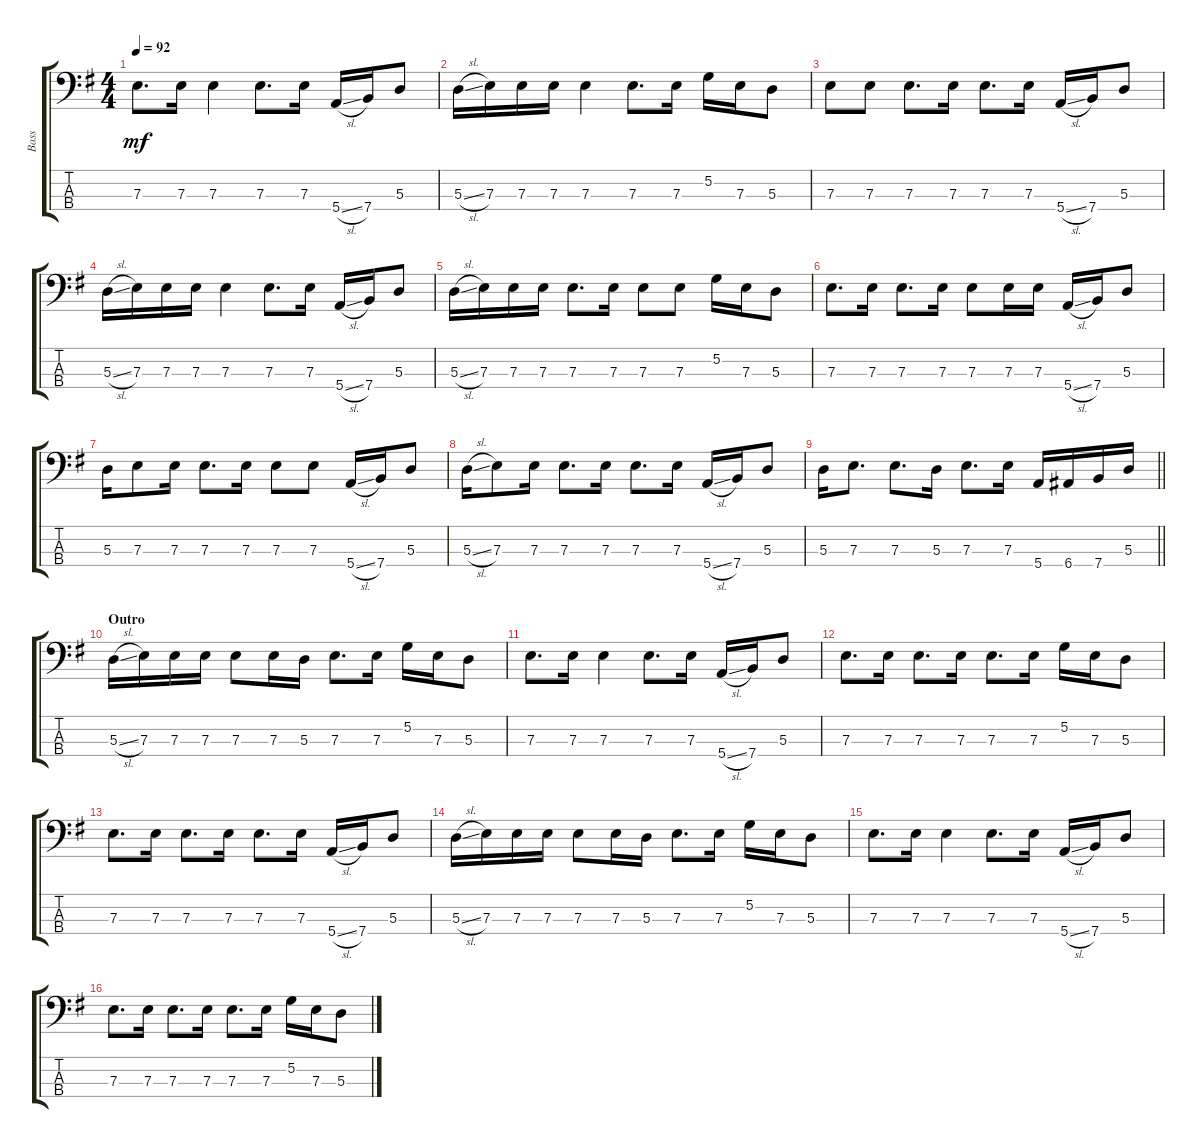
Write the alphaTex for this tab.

\track ("Bass" "Bass") {instrument electricbasspick}
\staff {score tabs}
\tuning (G2 D2 A1 E1) {hide}
\ts (4 4)
\tempo 92
\clef f4
\ks g
7.3.8{d dy mf} 7.3.16 7.3.4 7.3.8{d} 7.3.16 5.4{sl}.16 7.4.16 5.3.8 |
5.3{sl}.16 7.3.16 7.3.16 7.3.16 7.3.4 7.3.8{d} 7.3.16 5.2.16 7.3.16 5.3.8 |
7.3.8 7.3.8 7.3.8{d} 7.3.16 7.3.8{d} 7.3.16 5.4{sl}.16 7.4.16 5.3.8 |
5.3{sl}.16 7.3.16 7.3.16 7.3.16 7.3.4 7.3.8{d} 7.3.16 5.4{sl}.16 7.4.16 5.3.8 |
5.3{sl}.16 7.3.16 7.3.16 7.3.16 7.3.8{d} 7.3.16 7.3.8 7.3.8 5.2.16 7.3.16 5.3.8 |
7.3.8{d} 7.3.16 7.3.8{d} 7.3.16 7.3.8 7.3.16 7.3.16 5.4{sl}.16 7.4.16 5.3.8 |
5.3.16 7.3.8 7.3.16 7.3.8{d} 7.3.16 7.3.8 7.3.8 5.4{sl}.16 7.4.16 5.3.8 |
5.3{sl}.16 7.3.8 7.3.16 7.3.8{d} 7.3.16 7.3.8{d} 7.3.16 5.4{sl}.16 7.4.16 5.3.8 |
\barLineRight lightlight
5.3.16 7.3.8{d} 7.3.8{d} 5.3.16 7.3.8{d} 7.3.16 5.4.16 6.4.16 7.4.16 5.3.16 |
\section ("" "Outro")
5.3{sl}.16 7.3.16 7.3.16 7.3.16 7.3.8 7.3.16 5.3.16 7.3.8{d} 7.3.16 5.2.16 7.3.16 5.3.8 |
7.3.8{d} 7.3.16 7.3.4 7.3.8{d} 7.3.16 5.4{sl}.16 7.4.16 5.3.8 |
7.3.8{d} 7.3.16 7.3.8{d} 7.3.16 7.3.8{d} 7.3.16 5.2.16 7.3.16 5.3.8 |
7.3.8{d} 7.3.16 7.3.8{d} 7.3.16 7.3.8{d} 7.3.16 5.4{sl}.16 7.4.16 5.3.8 |
5.3{sl}.16 7.3.16 7.3.16 7.3.16 7.3.8 7.3.16 5.3.16 7.3.8{d} 7.3.16 5.2.16 7.3.16 5.3.8 |
7.3.8{d} 7.3.16 7.3.4 7.3.8{d} 7.3.16 5.4{sl}.16 7.4.16 5.3.8 |
7.3.8{d} 7.3.16 7.3.8{d} 7.3.16 7.3.8{d} 7.3.16 5.2.16 7.3.16 5.3.8
